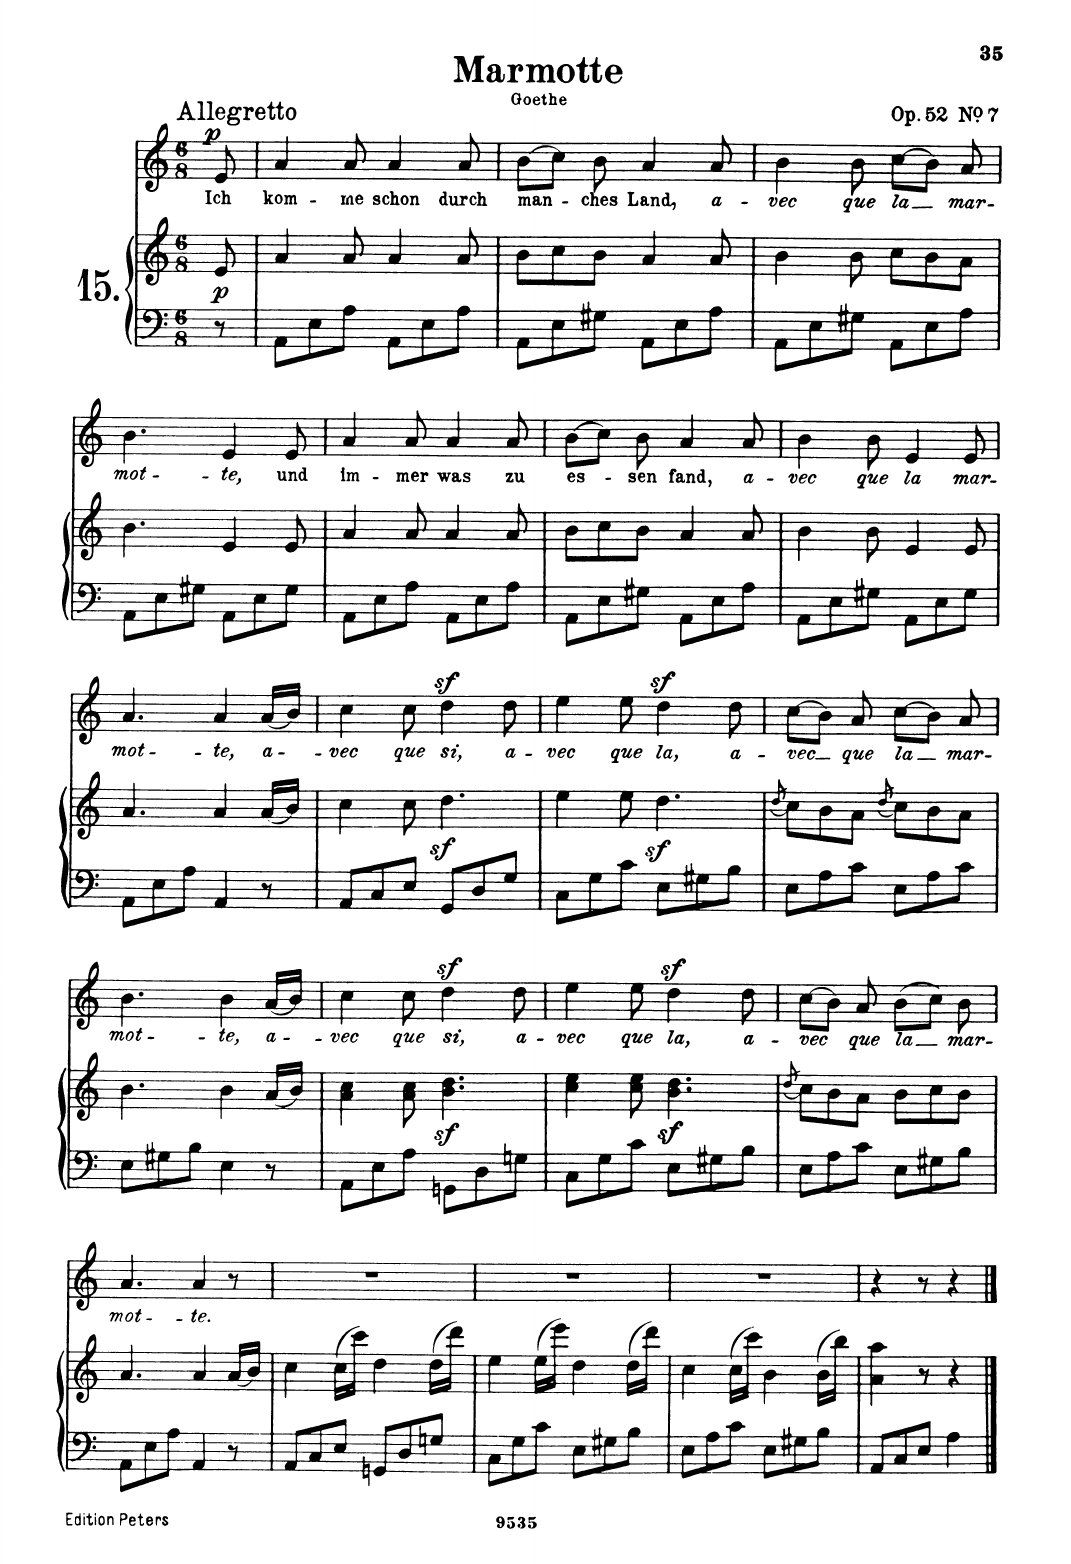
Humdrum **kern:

**kern	**kern	**dynam	**kern	**text	**dynam
*part2	*part2	*part2	*part1	*part1	*part1
*staff3	*staff2	*staff2/3	*staff1	*staff1	*staff1
*I"Piano	*	*	*I"Voice	*	*
*I'Pno	*	*	*	*	*
*clefF4	*clefG2	*	*clefG2	*	*
*k[]	*k[]	*	*k[]	*	*
*M6/8	*M6/8	*	*M6/8	*	*
=	=	=	=	=	=
!	!	!	!LO:TX:a:B:t=Allegretto	!	!
!	!	!LO:DY:b	!	!	!LO:DY:a
8r	8e/	p	8e/	Ich	p
=1	=1	=1	=1	=1	=1
8AA\L	4a/	.	4a/	kom-	.
8E\	.	.	.	.	.
8A\J	8a/	.	8a/	-me	.
8AA\L	4a/	.	4a/	schon	.
8E\	.	.	.	.	.
8A\J	8a/	.	8a/	durch	.
=2	=2	=2	=2	=2	=2
8AA\L	8b\L	.	(8b\L	man-	.
8E\	8cc\	.	8cc\J)	.	.
8G#X\J	8b\J	.	8b\	-ches	.
8AA\L	4a/	.	4a/	Land,	.
8E\	.	.	.	.	.
8A\J	8a/	.	8a/	a-	.
=3	=3	=3	=3	=3	=3
8AA\L	4b\	.	4b\	-vec	.
8E\	.	.	.	.	.
8G#X\J	8b\	.	8b\	que	.
8AA\L	8cc\L	.	(8cc\L	-la	.
8E\	8b\	.	8b\J)	.	.
8A\J	8a\J	.	8a/	mar-	.
=4	=4	=4	=4	=4	=4
8AA\L	4.b\	.	4.b\	-mot-	.
8E\	.	.	.	.	.
8G#X\J	.	.	.	.	.
8AA\L	4e/	.	4e/	-te,	.
8E\	.	.	.	.	.
8G#\J	8e/	.	8e/	und	.
=5	=5	=5	=5	=5	=5
8AA\L	4a/	.	4a/	im-	.
8E\	.	.	.	.	.
8A\J	8a/	.	8a/	-mer	.
8AA\L	4a/	.	4a/	was	.
8E\	.	.	.	.	.
8A\J	8a/	.	8a/	zu	.
=6	=6	=6	=6	=6	=6
8AA\L	8b\L	.	(8b\L	es-	.
8E\	8cc\	.	8cc\J)	.	.
8G#X\J	8b\J	.	8b\	-sen	.
8AA\L	4a/	.	4a/	fand,	.
8E\	.	.	.	.	.
8A\J	8a/	.	8a/	a-	.
=7	=7	=7	=7	=7	=7
8AA\L	4b\	.	4b\	-vec	.
8E\	.	.	.	.	.
8G#X\J	8b\	.	8b\	que	.
8AA\L	4e/	.	4e/	la	.
8E\	.	.	.	.	.
8G#\J	8e/	.	8e/	mar-	.
=8	=8	=8	=8	=8	=8
8AA\L	4.a/	.	4.a/	-mot-	.
8E\	.	.	.	.	.
8A\J	.	.	.	.	.
4AA/	4a/	.	4a/	-te,	.
8r	(16a/LL	.	(16a/LL	a-	.
.	16b/JJ)	.	16b/JJ)	.	.
=9	=9	=9	=9	=9	=9
8AA/L	4cc\	.	4cc\	-vec	.
8C/	.	.	.	.	.
8E/J	8cc\	.	8cc\	que	.
8GG/L	4.ddz<\	.	4ddz>\	si,	.
8D/	.	.	.	.	.
8G/J	.	.	8dd\	a-	.
=10	=10	=10	=10	=10	=10
8C\L	4ee\	.	4ee\	-vec	.
8G\	.	.	.	.	.
8c\J	8ee\	.	8ee\	que	.
8E\L	4.ddz<\	.	4ddz>\	la,	.
8G#X\	.	.	.	.	.
8B\J	.	.	8dd\	a-	.
=11	=11	=11	=11	=11	=11
.	(8qdd/	.	.	.	.
8E\L	8cc\L)	.	(8cc\L	-vec-	.
8A\	8b\	.	8b\J)	.	.
8c\J	8a\J	.	8a/	-que	.
.	(8qdd/	.	.	.	.
8E\L	8cc\L)	.	(8cc\L	la	.
8A\	8b\	.	8b\J)	.	.
8c\J	8a\J	.	8a/	mar-	.
=12	=12	=12	=12	=12	=12
8E\L	4.b\	.	4.b\	-mot-	.
8G#X\	.	.	.	.	.
8B\J	.	.	.	.	.
4E\	4b\	.	4b\	-te,	.
8r	(16a/LL	.	(16a/LL	a-	.
.	16b/JJ)	.	16b/JJ)	.	.
=13	=13	=13	=13	=13	=13
8AA\L	4a\ 4cc\	.	4cc\	vec	.
8E\	.	.	.	.	.
8A\J	8a\ 8cc\	.	8cc\	que	.
8GGn/L	4.b\z< 4.dd\z<	.	4ddz>\	si,	.
8D/	.	.	.	.	.
8Gn/J	.	.	8dd\	a-	.
=14	=14	=14	=14	=14	=14
8C\L	4cc\ 4ee\	.	4ee\	-vec	.
8G\	.	.	.	.	.
8c\J	8cc\ 8ee\	.	8ee\	que	.
8E\L	4.b\z< 4.dd\z<	.	4ddz>\	la,	.
8G#X\	.	.	.	.	.
8B\J	.	.	8dd\	a-	.
=15	=15	=15	=15	=15	=15
.	(8qdd/	.	.	.	.
8E\L	8cc\L)	.	(8cc\L	-vec	.
8A\	8b\	.	8b\J)	.	.
8c\J	8a\J	.	8a/	que	.
8E\L	8b\L	.	(8b\L	la	.
8G#X\	8cc\	.	8cc\J)	.	.
8B\J	8b\J	.	8b\	mar-	.
=16	=16	=16	=16	=16	=16
8AA\L	4.a/	.	4.a/	-mot-	.
8E\	.	.	.	.	.
8A\J	.	.	.	.	.
4AA/	4a/	.	4a/	-te.	.
8r	(16a/LL	.	8r	.	.
.	16b/JJ)	.	.	.	.
=17	=17	=17	=17	=17	=17
8AA/L	4cc\	.	2.r	.	.
8C/	.	.	.	.	.
8E/J	(16cc\LL	.	.	.	.
.	16ccc\JJ)	.	.	.	.
8GGn/L	4dd\	.	.	.	.
8D/	.	.	.	.	.
8Gn/J	(16dd\LL	.	.	.	.
.	16ddd\JJ)	.	.	.	.
=18	=18	=18	=18	=18	=18
8C\L	4ee\	.	2.r	.	.
8G\	.	.	.	.	.
8c\J	(16ee\LL	.	.	.	.
.	16eee\JJ)	.	.	.	.
8E\L	4dd\	.	.	.	.
8G#X\	.	.	.	.	.
8B\J	(16dd\LL	.	.	.	.
.	16ddd\JJ)	.	.	.	.
=19	=19	=19	=19	=19	=19
8E\L	4cc\	.	2.r	.	.
8A\	.	.	.	.	.
8c\J	(16cc\LL	.	.	.	.
.	16ccc\JJ)	.	.	.	.
8E\L	4b\	.	.	.	.
8G#X\	.	.	.	.	.
8B\J	(16b\LL	.	.	.	.
.	16bb\JJ)	.	.	.	.
=20	=20	=20	=20	=20	=20
8AA/L	4a\ 4aa\	.	4r	.	.
8C/	.	.	.	.	.
8E/J	8r	.	8r	.	.
4A\	4r	.	4r	.	.
==	==	==	==	==	==
*-	*-	*-	*-	*-	*-
